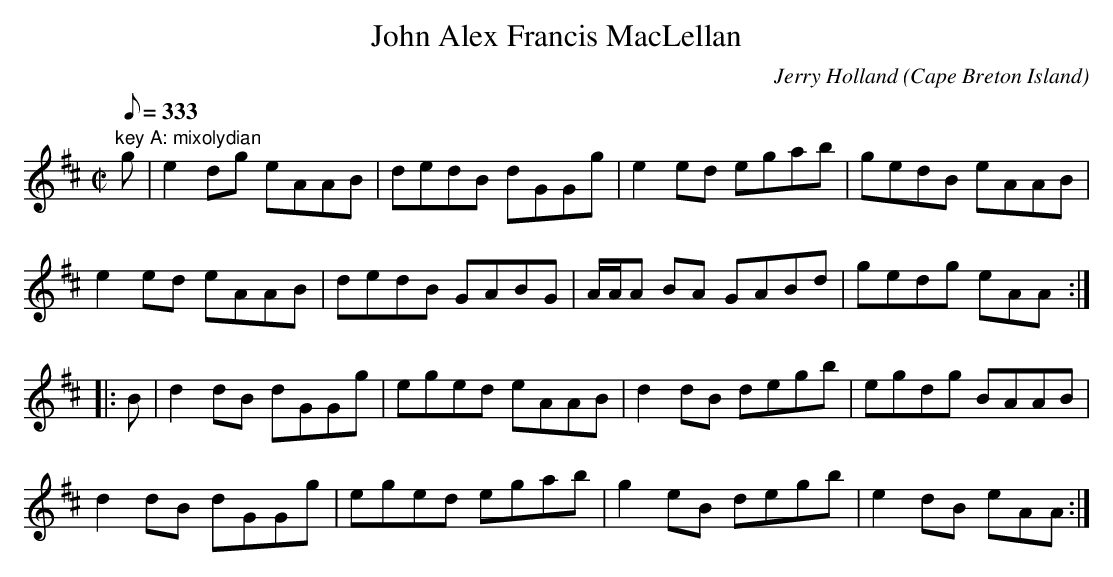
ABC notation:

X:1
T:John Alex Francis MacLellan
C:Jerry Holland
O:Cape Breton Island
L:1/8
Q:333
M:C|
K:Amix
"key A: mixolydian"g|e2 dg eAAB|dedB dGGg|e2 ed egab|gedB eAAB|
e2 ed eAAB|dedB GABG|A/A/A BA GABd|gedg eAA:|
|:B|d2 dB dGGg|eged eAAB|d2 dB degb|egdg BAAB|
d2 dB dGGg|eged egab|g2 eB degb|e2dB eAA:|
